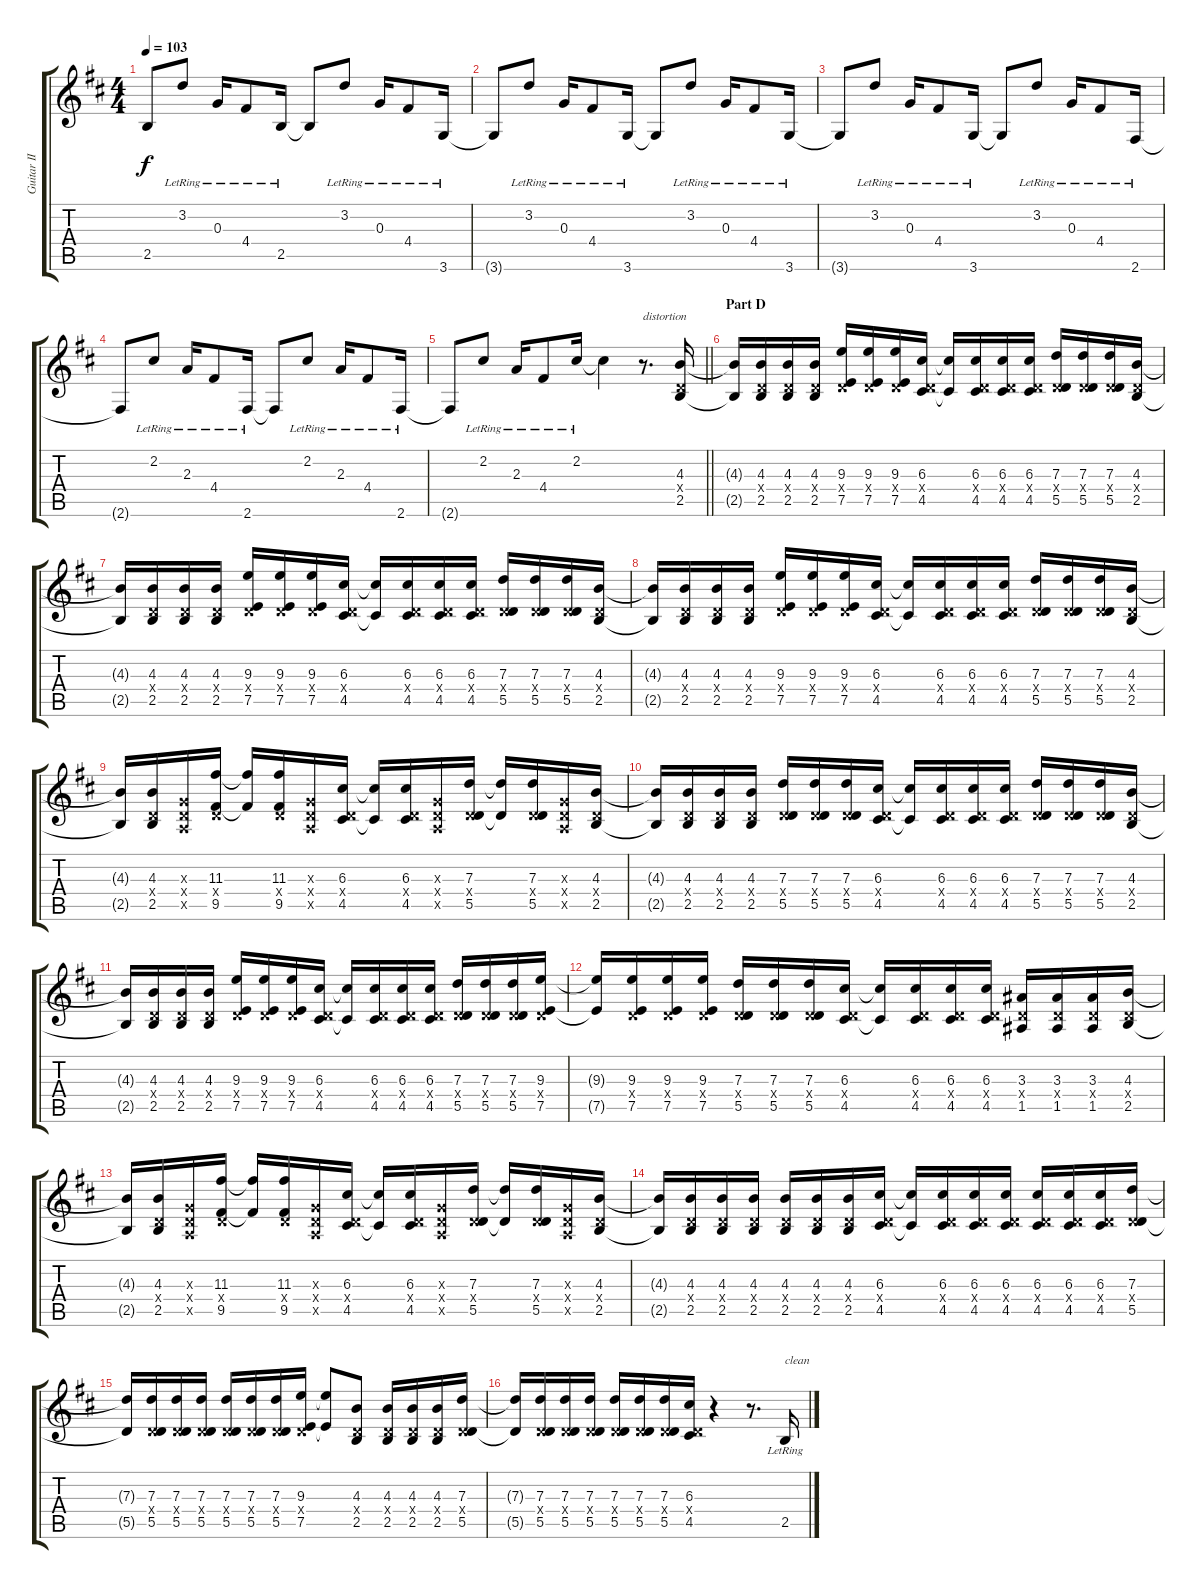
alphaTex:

\track ("Guitar II (Inoran)" "Guitar II ") {instrument distortionguitar}
\staff {score tabs}
\tuning (E4 B3 G3 D3 A2 E2) {hide}
\ts (4 4)
\tempo 103
\clef g2
\ks d
2.5{t}.8{dy f} 3.2{lr}.8 0.3{lr}.16 4.4{lr}.8 2.5{lr}.16 2.5{t}.8 3.2{lr}.8 0.3{lr}.16 4.4{lr}.8 3.6{lr}.16 |
3.6{t}.8 3.2{lr}.8 0.3{lr}.16 4.4{lr}.8 3.6{lr}.16 3.6{t}.8 3.2{lr}.8 0.3{lr}.16 4.4{lr}.8 3.6{lr}.16 |
3.6{t}.8 3.2{lr}.8 0.3{lr}.16 4.4{lr}.8 3.6{lr}.16 3.6{t}.8 3.2{lr}.8 0.3{lr}.16 4.4{lr}.8 2.6{lr}.16 |
2.6{t}.8 2.2{lr}.8 2.3{lr}.16 4.4{lr}.8 2.6{lr}.16 2.6{t}.8 2.2{lr}.8 2.3{lr}.16 4.4{lr}.8 2.6{lr}.16 |
\barLineRight lightlight
2.6{t}.8 2.2{lr}.8 2.3{lr}.16 4.4{lr}.8 2.2{lr}.16 2.2{t}.4 r.8{d txt "distortion" instrument distortionguitar} (4.3 0.4{x} 2.5).16 |
\section ("" "Part D")
(4.3{t} 2.5{t}).16 (4.3 0.4{x} 2.5).16 (4.3 0.4{x} 2.5).16 (4.3 0.4{x} 2.5).16 (9.3 0.4{x} 7.5).16 (9.3 0.4{x} 7.5).16 (9.3 0.4{x} 7.5).16 (6.3 0.4{x} 4.5).16 (6.3{t} 4.5{t}).16 (6.3 0.4{x} 4.5).16 (6.3 0.4{x} 4.5).16 (6.3 0.4{x} 4.5).16 (7.3 0.4{x} 5.5).16 (7.3 0.4{x} 5.5).16 (7.3 0.4{x} 5.5).16 (4.3 0.4{x} 2.5).16 |
(4.3{t} 2.5{t}).16 (4.3 0.4{x} 2.5).16 (4.3 0.4{x} 2.5).16 (4.3 0.4{x} 2.5).16 (9.3 0.4{x} 7.5).16 (9.3 0.4{x} 7.5).16 (9.3 0.4{x} 7.5).16 (6.3 0.4{x} 4.5).16 (6.3{t} 4.5{t}).16 (6.3 0.4{x} 4.5).16 (6.3 0.4{x} 4.5).16 (6.3 0.4{x} 4.5).16 (7.3 0.4{x} 5.5).16 (7.3 0.4{x} 5.5).16 (7.3 0.4{x} 5.5).16 (4.3 0.4{x} 2.5).16 |
(4.3{t} 2.5{t}).16 (4.3 0.4{x} 2.5).16 (4.3 0.4{x} 2.5).16 (4.3 0.4{x} 2.5).16 (9.3 0.4{x} 7.5).16 (9.3 0.4{x} 7.5).16 (9.3 0.4{x} 7.5).16 (6.3 0.4{x} 4.5).16 (6.3{t} 4.5{t}).16 (6.3 0.4{x} 4.5).16 (6.3 0.4{x} 4.5).16 (6.3 0.4{x} 4.5).16 (7.3 0.4{x} 5.5).16 (7.3 0.4{x} 5.5).16 (7.3 0.4{x} 5.5).16 (4.3 0.4{x} 2.5).16 |
(4.3{t} 2.5{t}).16 (4.3 0.4{x} 2.5).16 (0.3{x} 0.4{x} 0.5{x}).16 (11.3 0.4{x} 9.5).16 (11.3{t} 9.5{t}).16 (11.3 0.4{x} 9.5).16 (0.3{x} 0.4{x} 0.5{x}).16 (6.3 0.4{x} 4.5).16 (6.3{t} 4.5{t}).16 (6.3 0.4{x} 4.5).16 (0.3{x} 0.4{x} 0.5{x}).16 (7.3 0.4{x} 5.5).16 (7.3{t} 5.5{t}).16 (7.3 0.4{x} 5.5).16 (0.3{x} 0.4{x} 0.5{x}).16 (4.3 0.4{x} 2.5).16 |
(4.3{t} 2.5{t}).16 (4.3 0.4{x} 2.5).16 (4.3 0.4{x} 2.5).16 (4.3 0.4{x} 2.5).16 (7.3 0.4{x} 5.5).16 (7.3 0.4{x} 5.5).16 (7.3 0.4{x} 5.5).16 (6.3 0.4{x} 4.5).16 (6.3{t} 4.5{t}).16 (6.3 0.4{x} 4.5).16 (6.3 0.4{x} 4.5).16 (6.3 0.4{x} 4.5).16 (7.3 0.4{x} 5.5).16 (7.3 0.4{x} 5.5).16 (7.3 0.4{x} 5.5).16 (4.3 0.4{x} 2.5).16 |
(4.3{t} 2.5{t}).16 (4.3 0.4{x} 2.5).16 (4.3 0.4{x} 2.5).16 (4.3 0.4{x} 2.5).16 (9.3 0.4{x} 7.5).16 (9.3 0.4{x} 7.5).16 (9.3 0.4{x} 7.5).16 (6.3 0.4{x} 4.5).16 (6.3{t} 4.5{t}).16 (6.3 0.4{x} 4.5).16 (6.3 0.4{x} 4.5).16 (6.3 0.4{x} 4.5).16 (7.3 0.4{x} 5.5).16 (7.3 0.4{x} 5.5).16 (7.3 0.4{x} 5.5).16 (9.3 0.4{x} 7.5).16 |
(9.3{t} 7.5{t}).16 (9.3 0.4{x} 7.5).16 (9.3 0.4{x} 7.5).16 (9.3 0.4{x} 7.5).16 (7.3 0.4{x} 5.5).16 (7.3 0.4{x} 5.5).16 (7.3 0.4{x} 5.5).16 (6.3 0.4{x} 4.5).16 (6.3{t} 4.5{t}).16 (6.3 0.4{x} 4.5).16 (6.3 0.4{x} 4.5).16 (6.3 0.4{x} 4.5).16 (3.3 0.4{x} 1.5).16 (3.3 0.4{x} 1.5).16 (3.3 0.4{x} 1.5).16 (4.3 0.4{x} 2.5).16 |
(4.3{t} 2.5{t}).16 (4.3 0.4{x} 2.5).16 (0.3{x} 0.4{x} 0.5{x}).16 (11.3 0.4{x} 9.5).16 (11.3{t} 9.5{t}).16 (11.3 0.4{x} 9.5).16 (0.3{x} 0.4{x} 0.5{x}).16 (6.3 0.4{x} 4.5).16 (6.3{t} 4.5{t}).16 (6.3 0.4{x} 4.5).16 (0.3{x} 0.4{x} 0.5{x}).16 (7.3 0.4{x} 5.5).16 (7.3{t} 5.5{t}).16 (7.3 0.4{x} 5.5).16 (0.3{x} 0.4{x} 0.5{x}).16 (4.3 0.4{x} 2.5).16 |
(4.3{t} 2.5{t}).16 (4.3 0.4{x} 2.5).16 (4.3 0.4{x} 2.5).16 (4.3 0.4{x} 2.5).16 (4.3 0.4{x} 2.5).16 (4.3 0.4{x} 2.5).16 (4.3 0.4{x} 2.5).16 (6.3 0.4{x} 4.5).16 (6.3{t} 4.5{t}).16 (6.3 0.4{x} 4.5).16 (6.3 0.4{x} 4.5).16 (6.3 0.4{x} 4.5).16 (6.3 0.4{x} 4.5).16 (6.3 0.4{x} 4.5).16 (6.3 0.4{x} 4.5).16 (7.3 0.4{x} 5.5).16 |
(7.3{t} 5.5{t}).16 (7.3 0.4{x} 5.5).16 (7.3 0.4{x} 5.5).16 (7.3 0.4{x} 5.5).16 (7.3 0.4{x} 5.5).16 (7.3 0.4{x} 5.5).16 (7.3 0.4{x} 5.5).16 (9.3 0.4{x} 7.5).16 (9.3{t} 7.5{t}).8 (4.3 0.4{x} 2.5).8 (4.3 0.4{x} 2.5).16 (4.3 0.4{x} 2.5).16 (4.3 0.4{x} 2.5).16 (7.3 0.4{x} 5.5).16 |
(7.3{t} 5.5{t}).16 (7.3 0.4{x} 5.5).16 (7.3 0.4{x} 5.5).16 (7.3 0.4{x} 5.5).16 (7.3 0.4{x} 5.5).16 (7.3 0.4{x} 5.5).16 (7.3 0.4{x} 5.5).16 (6.3 0.4{x} 4.5).16 r.4 r.8{d} 2.5{lr}.16{txt "clean" instrument electricguitarclean}
